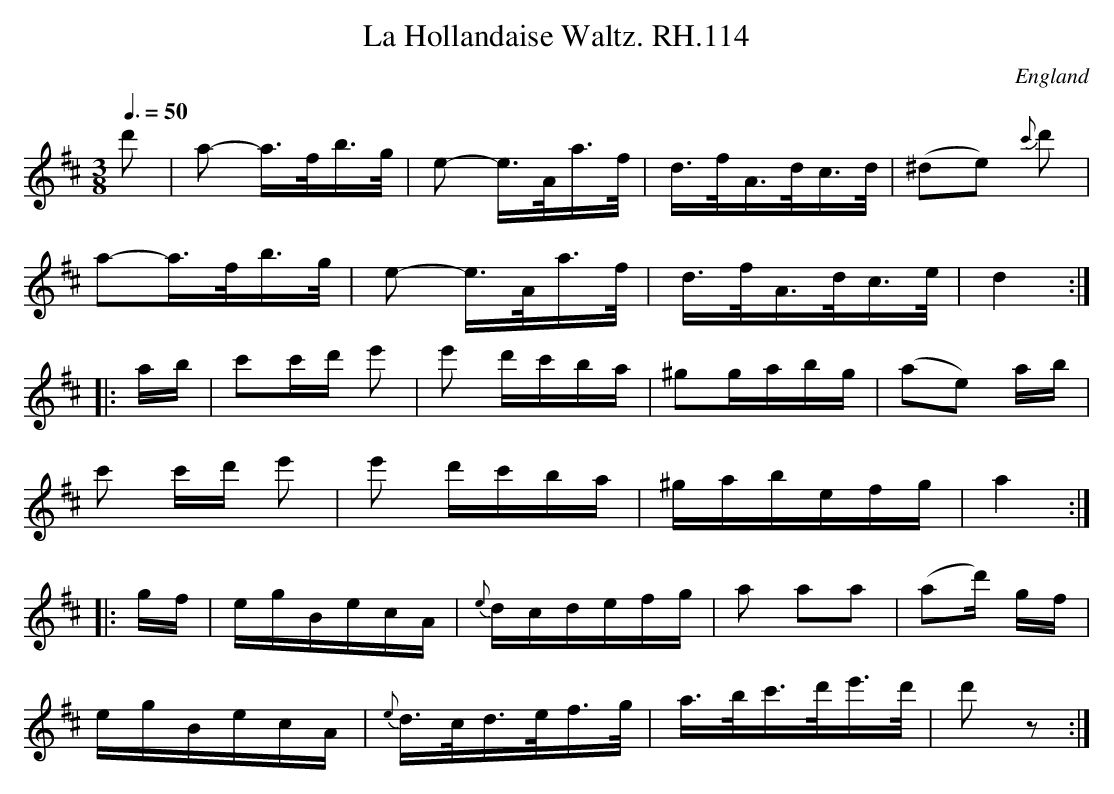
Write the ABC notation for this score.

X:1
T:La Hollandaise Waltz. RH.114
O:England
M:3/8
L:1/16
Q:3/8=50
K:D
d'2|\
a2- a>fb>g|e2- e>Aa>f|d>fA>dc>d|(^d2e2) {c'}d'2|
a2-a>fb>g|e2- e>Aa>f|d>fA>dc>e|d4:|
|:ab|c'2c'd' e'2|e'2 d'c'ba|^g2gabg|(a2e2) ab|
c'2 c'd' e'2|e'2 d'c'ba|^gabefg|a4:|
|:gf|egBecA|{e}dcdefg|a2 a2a2|(a2d') gf|
egBecA|{e}d>cd>ef>g|a>bc'>d'e'>d'|d'2z2:|
